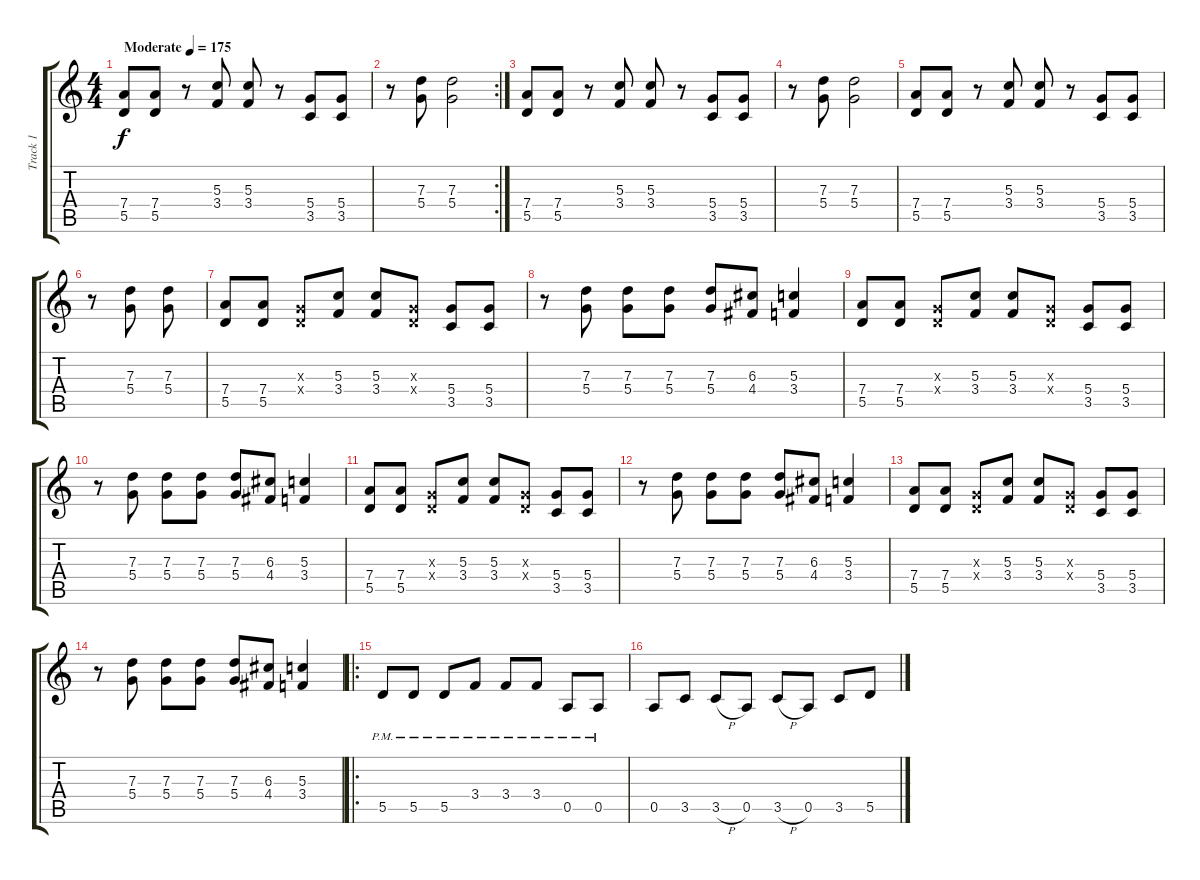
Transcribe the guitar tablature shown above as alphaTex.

\track ("Track 1" "Track 1") {instrument overdrivenguitar}
\staff {score tabs}
\tuning (E4 B3 G3 D3 A2 D2) {hide}
\ts (4 4)
\tempo (175 "Moderate")
\clef g2
\ks c
(7.4 5.5).8{dy f instrument overdrivenguitar} (7.4 5.5).8 r.8 (5.3 3.4).8 (5.3 3.4).8 r.8 (5.4 3.5).8 (5.4 3.5).8 |
\rc 2
r.8 (7.3 5.4).8 (7.3 5.4).2 |
(7.4 5.5).8 (7.4 5.5).8 r.8 (5.3 3.4).8 (5.3 3.4).8 r.8 (5.4 3.5).8 (5.4 3.5).8 |
r.8 (7.3 5.4).8 (7.3 5.4).2 |
(7.4 5.5).8 (7.4 5.5).8 r.8 (5.3 3.4).8 (5.3 3.4).8 r.8 (5.4 3.5).8 (5.4 3.5).8 |
r.8 (7.3 5.4).8 (7.3 5.4).8 |
(7.4 5.5).8 (7.4 5.5).8 (0.3{x} 0.4{x}).8 (5.3 3.4).8 (5.3 3.4).8 (0.3{x} 0.4{x}).8 (5.4 3.5).8 (5.4 3.5).8 |
r.8 (7.3 5.4).8 (7.3 5.4).8 (7.3 5.4).8 (7.3 5.4).8 (6.3 4.4).8 (5.3 3.4).4 |
(7.4 5.5).8 (7.4 5.5).8 (0.3{x} 0.4{x}).8 (5.3 3.4).8 (5.3 3.4).8 (0.3{x} 0.4{x}).8 (5.4 3.5).8 (5.4 3.5).8 |
r.8 (7.3 5.4).8 (7.3 5.4).8 (7.3 5.4).8 (7.3 5.4).8 (6.3 4.4).8 (5.3 3.4).4 |
(7.4 5.5).8 (7.4 5.5).8 (0.3{x} 0.4{x}).8 (5.3 3.4).8 (5.3 3.4).8 (0.3{x} 0.4{x}).8 (5.4 3.5).8 (5.4 3.5).8 |
r.8 (7.3 5.4).8 (7.3 5.4).8 (7.3 5.4).8 (7.3 5.4).8 (6.3 4.4).8 (5.3 3.4).4 |
(7.4 5.5).8 (7.4 5.5).8 (0.3{x} 0.4{x}).8 (5.3 3.4).8 (5.3 3.4).8 (0.3{x} 0.4{x}).8 (5.4 3.5).8 (5.4 3.5).8 |
r.8 (7.3 5.4).8 (7.3 5.4).8 (7.3 5.4).8 (7.3 5.4).8 (6.3 4.4).8 (5.3 3.4).4 |
\ro
5.5{pm}.8 5.5{pm}.8 5.5{pm}.8 3.4{pm}.8 3.4{pm}.8 3.4{pm}.8 0.5{pm}.8 0.5{pm}.8 |
0.5.8 3.5.8 3.5{h}.8 0.5.8 3.5{h}.8 0.5.8 3.5.8 5.5.8
